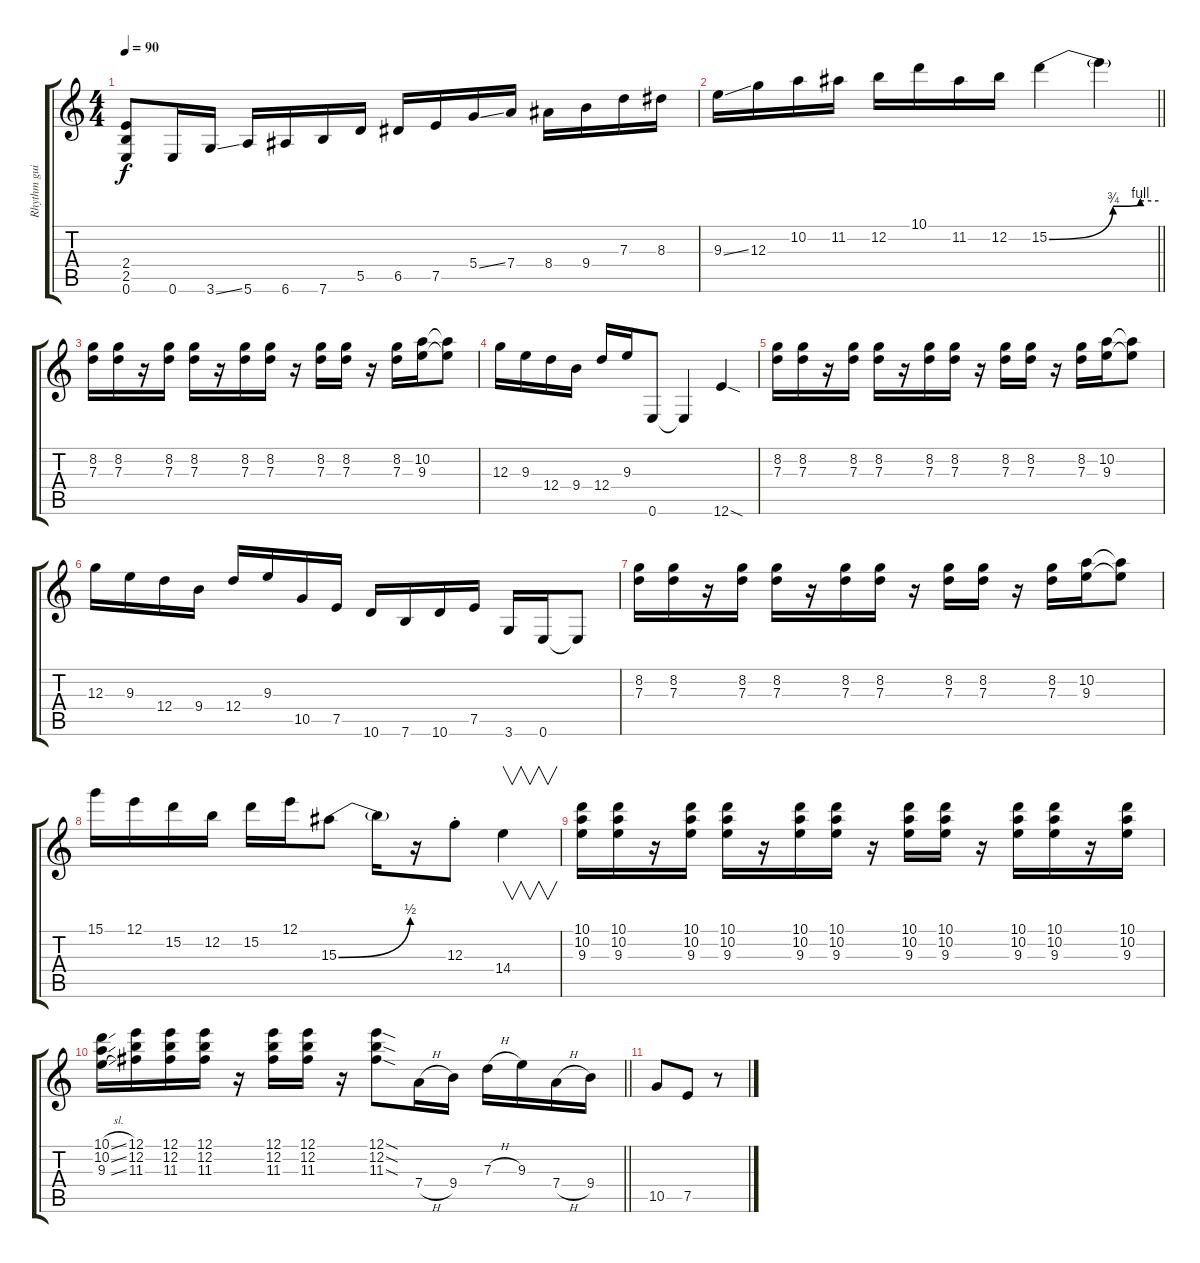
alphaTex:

\track ("Rhythm guitar" "Rhythm gui") {instrument distortionguitar}
\staff {score tabs}
\tuning (E4 B3 G3 D3 A2 E2) {hide}
\ts (4 4)
\tempo 90
\clef g2
\ks c
(2.4{t} 2.5{t} 0.6{t}).8{dy f} 0.6.16 3.6{ss}.16 5.6.16 6.6.16 7.6.16 5.5.16 6.5.16 7.5.16 5.4{ss}.16 7.4.16 8.4.16 9.4.16 7.3.16 8.3.16 |
\barLineRight lightlight
9.3{ss}.16 12.3.16 10.2.16 11.2.16 12.2.16 10.1.16 11.2.16 12.2.16 15.2{be (custom 0 0 35 3 50 4 60 4)}.4 15.2{t}.4 |
(8.2 7.3).16 (8.2 7.3).16 r.16 (8.2 7.3).16 (8.2 7.3).16 r.16 (8.2 7.3).16 (8.2 7.3).16 r.16 (8.2 7.3).16 (8.2 7.3).16 r.16 (8.2 7.3).16 (10.2 9.3).16 (10.2{t} 9.3{t}).8 |
12.3.16 9.3.16 12.4.16 9.4.16 12.4.16 9.3.16 0.6.8 0.6{t}.4 12.6{sod}.4 |
(8.2 7.3).16 (8.2 7.3).16 r.16 (8.2 7.3).16 (8.2 7.3).16 r.16 (8.2 7.3).16 (8.2 7.3).16 r.16 (8.2 7.3).16 (8.2 7.3).16 r.16 (8.2 7.3).16 (10.2 9.3).16 (10.2{t} 9.3{t}).8 |
12.3.16 9.3.16 12.4.16 9.4.16 12.4.16 9.3.16 10.5.16 7.5.16 10.6.16 7.6.16 10.6.16 7.5.16 3.6.16 0.6.16 0.6{t}.8 |
(8.2 7.3).16 (8.2 7.3).16 r.16 (8.2 7.3).16 (8.2 7.3).16 r.16 (8.2 7.3).16 (8.2 7.3).16 r.16 (8.2 7.3).16 (8.2 7.3).16 r.16 (8.2 7.3).16 (10.2 9.3).16 (10.2{t} 9.3{t}).8 |
15.1.16 12.1.16 15.2.16 12.2.16 15.2.16 12.1.16 15.3{be (bend 0 0 60 2)}.8 15.3{t}.16 r.16 12.3{st}.8 14.4.4{v} |
(10.1 10.2 9.3).16 (10.1 10.2 9.3).16 r.16 (10.1 10.2 9.3).16 (10.1 10.2 9.3).16 r.16 (10.1 10.2 9.3).16 (10.1 10.2 9.3).16 r.16 (10.1 10.2 9.3).16 (10.1 10.2 9.3).16 r.16 (10.1 10.2 9.3).16 (10.1 10.2 9.3).16 r.16 (10.1 10.2 9.3).16 |
\barLineRight lightlight
(10.1{sl} 10.2{sl} 9.3{sl}).16 (12.1 12.2 11.3).16 (12.1 12.2 11.3).16 (12.1 12.2 11.3).16 r.16 (12.1 12.2 11.3).16 (12.1 12.2 11.3).16 r.16 (12.1{sod} 12.2{sod} 11.3{sod}).8 7.4{h}.16 9.4.16 7.3{h}.16 9.3.16 7.4{h}.16 9.4.16 |
10.5.8 7.5.8 r.8
